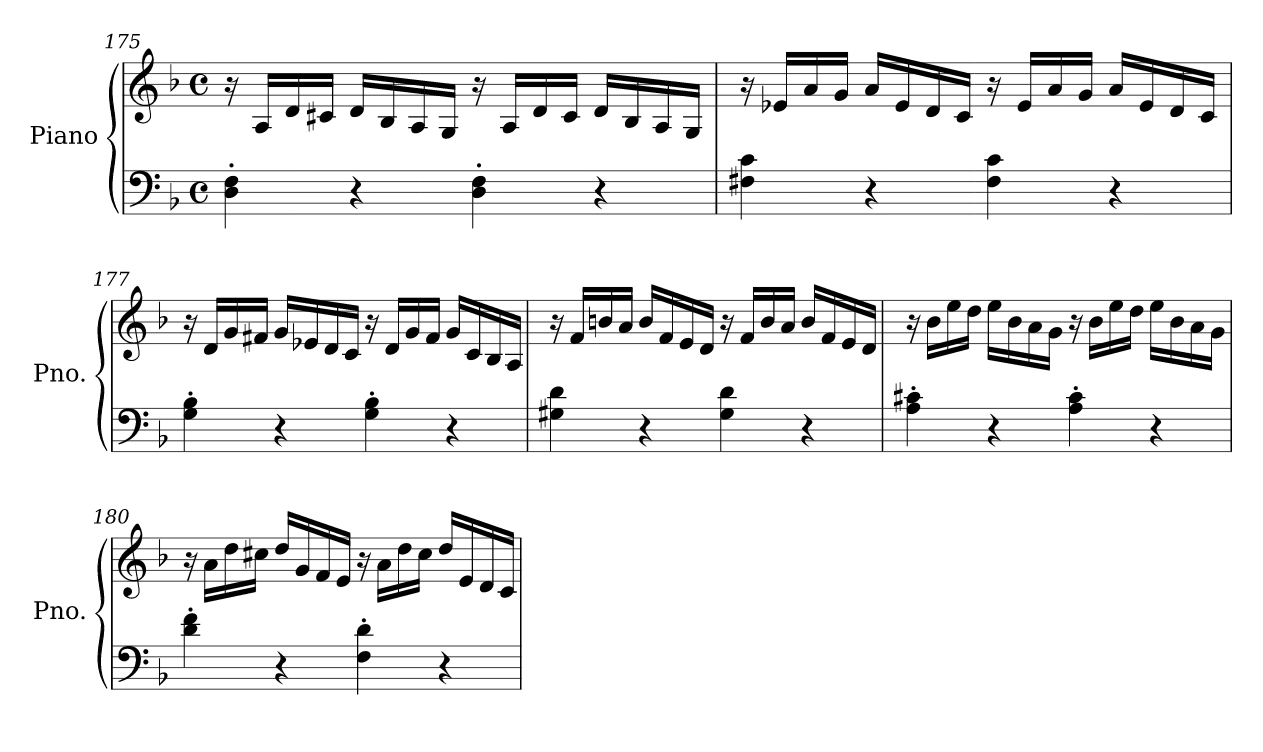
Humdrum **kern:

**kern	**kern
*part1	*part1
*staff2	*staff1
*I"Piano	*
*I'Pno.	*
*clefF4	*clefG2
*k[b-]	*k[b-]
*M4/4	*M4/4
*met(c)	*met(c)
=175	=175
4D\' 4F\'	16r
.	16A/LL
.	16d/
.	16c#X/JJ
4r	16d/LL
.	16B-/
.	16A/
.	16G/JJ
4D\' 4F\'	16r
.	16A/LL
.	16d/
.	16c#/JJ
4r	16d/LL
.	16B-/
.	16A/
.	16G/JJ
=176	=176
4F#X\ 4c\	16r
.	16e-X/LL
.	16a/
.	16g/JJ
4r	16a/LL
.	16e-/
.	16d/
.	16c/JJ
4F#\ 4c\	16r
.	16e-/LL
.	16a/
.	16g/JJ
4r	16a/LL
.	16e-/
.	16d/
.	16c/JJ
=177	=177
4G\' 4B-\'	16r
.	16d/LL
.	16g/
.	16f#X/JJ
4r	16g/LL
.	16e-X/
.	16d/
.	16c/JJ
4G\' 4B-\'	16r
.	16d/LL
.	16g/
.	16f#/JJ
4r	16g/LL
.	16c/
.	16B-/
.	16A/JJ
=178	=178
4G#X\ 4d\	16r
.	16f/LL
.	16bn/
.	16a/JJ
4r	16b/LL
.	16f/
.	16e/
.	16d/JJ
4G#\ 4d\	16r
.	16f/LL
.	16b/
.	16a/JJ
4r	16b/LL
.	16f/
.	16e/
.	16d/JJ
=179	=179
4A\' 4c#X\'	16r
.	16b-\LL
.	16ee\
.	16dd\JJ
4r	16ee\LL
.	16b-\
.	16a\
.	16g\JJ
4A\' 4c#\'	16r
.	16b-\LL
.	16ee\
.	16dd\JJ
4r	16ee\LL
.	16b-\
.	16a\
.	16g\JJ
=180	=180
4d\' 4f\'	16r
.	16a\LL
.	16dd\
.	16cc#X\JJ
4r	16dd/LL
.	16g/
.	16f/
.	16e/JJ
4F\' 4d\'	16r
.	16a\LL
.	16dd\
.	16cc#\JJ
4r	16dd/LL
.	16e/
.	16d/
.	16c/JJ
=	=
*-	*-
